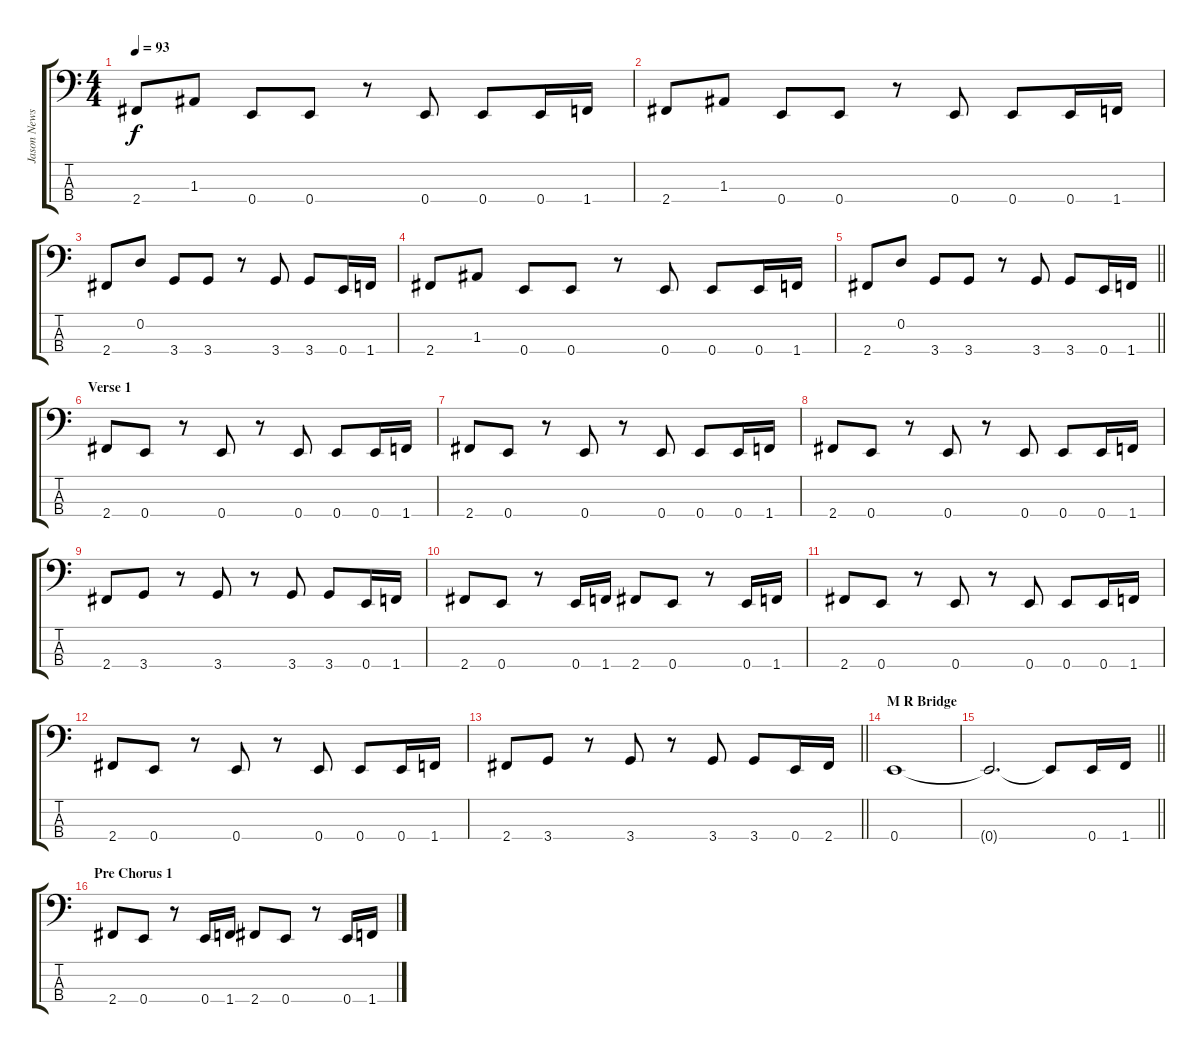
\track ("Jason Newsted" "Jason News") {instrument electricbasspick}
\staff {score tabs}
\tuning (G2 D2 A1 E1) {hide}
\ts (4 4)
\tempo 93
\clef f4
\ks c
2.4.8{dy f} 1.3.8 0.4.8 0.4.8 r.8 0.4.8 0.4.8 0.4.16 1.4.16 |
2.4.8 1.3.8 0.4.8 0.4.8 r.8 0.4.8 0.4.8 0.4.16 1.4.16 |
2.4.8 0.2.8 3.4.8 3.4.8 r.8 3.4.8 3.4.8 0.4.16 1.4.16 |
2.4.8 1.3.8 0.4.8 0.4.8 r.8 0.4.8 0.4.8 0.4.16 1.4.16 |
\barLineRight lightlight
2.4.8 0.2.8 3.4.8 3.4.8 r.8 3.4.8 3.4.8 0.4.16 1.4.16 |
\section ("" "Verse 1")
2.4.8 0.4.8 r.8 0.4.8 r.8 0.4.8 0.4.8 0.4.16 1.4.16 |
2.4.8 0.4.8 r.8 0.4.8 r.8 0.4.8 0.4.8 0.4.16 1.4.16 |
2.4.8 0.4.8 r.8 0.4.8 r.8 0.4.8 0.4.8 0.4.16 1.4.16 |
2.4.8 3.4.8 r.8 3.4.8 r.8 3.4.8 3.4.8 0.4.16 1.4.16 |
2.4.8 0.4.8 r.8 0.4.16 1.4.16 2.4.8 0.4.8 r.8 0.4.16 1.4.16 |
2.4.8 0.4.8 r.8 0.4.8 r.8 0.4.8 0.4.8 0.4.16 1.4.16 |
2.4.8 0.4.8 r.8 0.4.8 r.8 0.4.8 0.4.8 0.4.16 1.4.16 |
\barLineRight lightlight
2.4.8 3.4.8 r.8 3.4.8 r.8 3.4.8 3.4.8 0.4.16 2.4.16 |
\section ("" "M R Bridge")
0.4.1 |
\barLineRight lightlight
0.4{t}.2{d} 0.4{t}.8 0.4.16 1.4.16 |
\section ("" "Pre Chorus 1")
2.4.8 0.4.8 r.8 0.4.16 1.4.16 2.4.8 0.4.8 r.8 0.4.16 1.4.16
